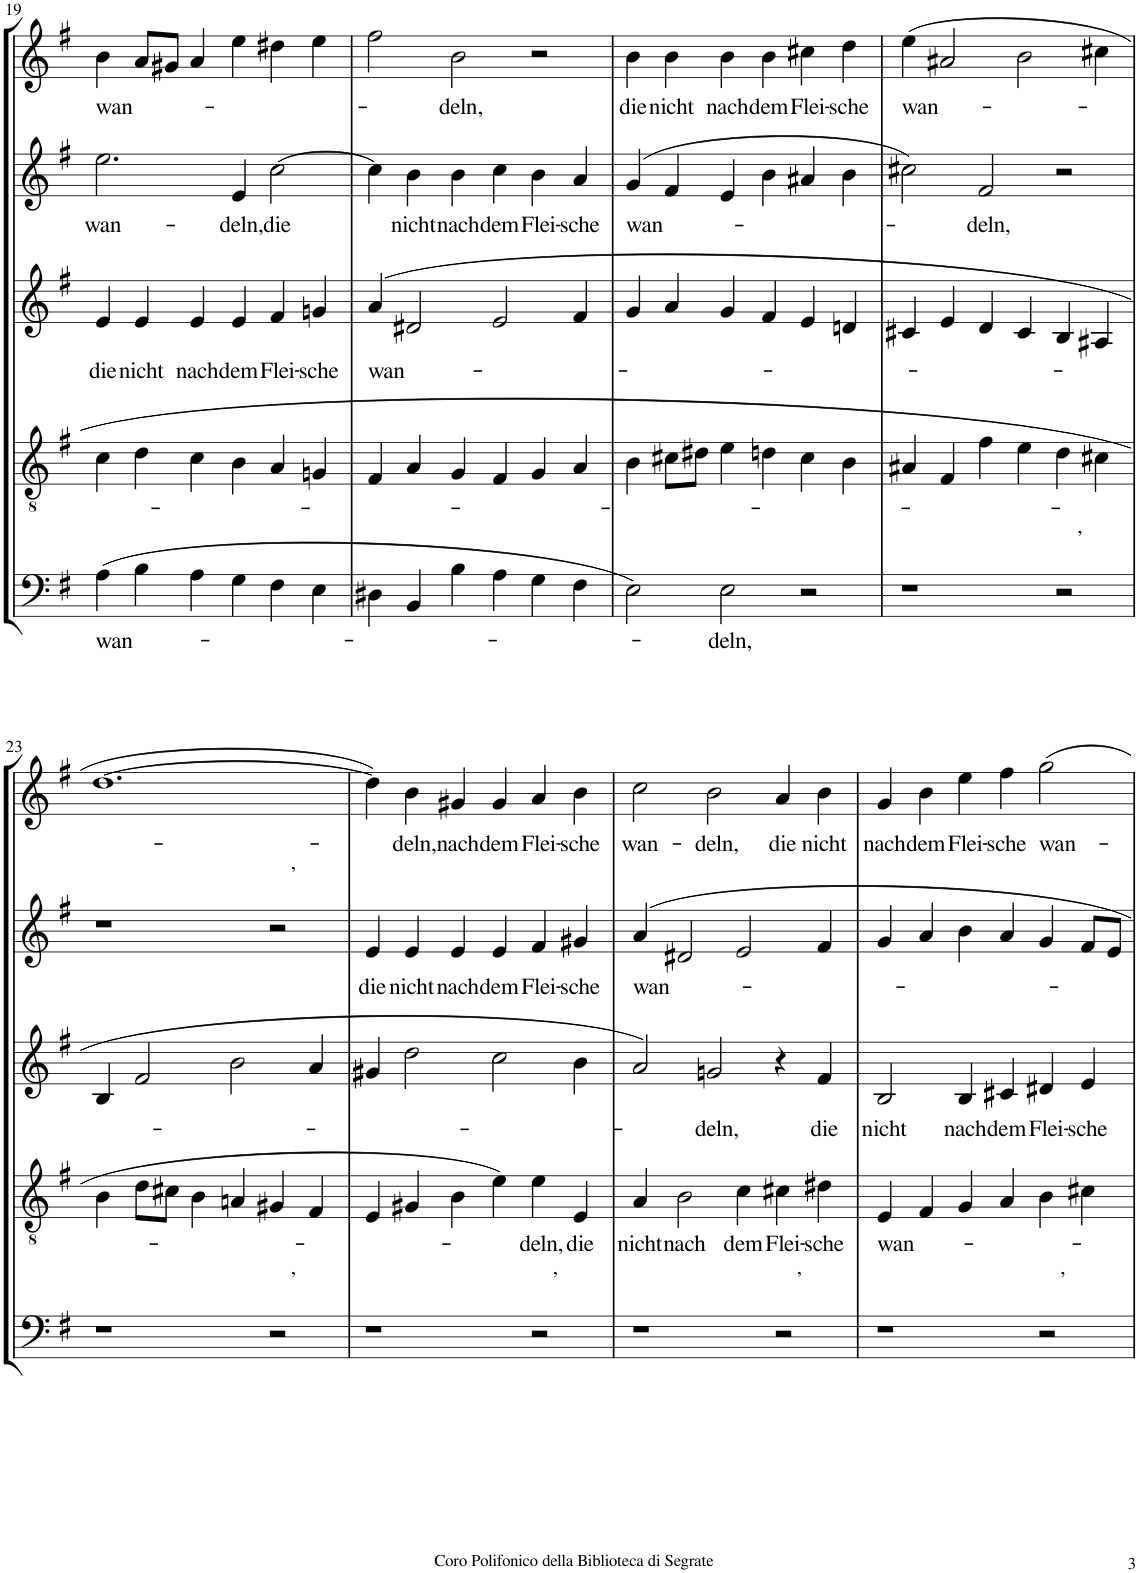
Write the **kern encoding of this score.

**kern	**text	**kern	**text	**kern	**text	**kern	**text	**kern	**text
*part5	*part5	*part4	*part4	*part3	*part3	*part2	*part2	*part1	*part1
*staff5	*staff5	*staff4	*staff4	*staff3	*staff3	*staff2	*staff2	*staff1	*staff1
*I"Bassi	*	*I"Tenori	*	*I"Contralti II	*	*I"Contralti I	*	*I"Soprani	*
!!LO:PB:g=z
*clefF4	*	*clefGv2	*	*clefG2	*	*clefG2	*	*clefG2	*
*	*	*	*	*	*	*	*	*Trd1c2	*
*k[f#]	*	*k[f#]	*	*k[f#]	*	*k[f#]	*	*k[f#]	*
*G:	*	*G:	*	*G:	*	*G:	*	*G:	*
*M3/2	*	*M3/2	*	*M3/2	*	*M3/2	*	*M3/2	*
=19	=19	=19	=19	=19	=19	=19	=19	=19	=19
!	!LO:LY:b	!	!	!	!LO:LY:b	!	!LO:LY:b	!	!LO:LY:b
(4A\	wan-	4c\	.	4e/	die	2.ee\	wan-	4b\	wan-
!	!	!	!	!	!LO:LY:b	!	!	!	!
4B\	.	4d\	.	4e/	nicht	.	.	8a/L	.
.	.	.	.	.	.	.	.	8g#X/J	.
!	!	!	!	!	!LO:LY:b	!	!	!	!
4A\	.	4c\	.	4e/	nach	.	.	4a/	.
!	!	!	!	!	!LO:LY:b	!	!LO:LY:b	!	!
4G\	.	4B\	.	4e/	dem	4e/	-deln,	4ee\	.
!	!	!	!	!	!LO:LY:b	!	!LO:LY:b	!	!
4F#\	.	4A/	.	4f#/	Flei-	[2cc\	die	4dd#X\	.
!	!	!	!	!	!LO:LY:b	!	!	!	!
4E\	.	4Gn/	.	4gn/	-sche	.	.	4ee\	.
=20	=20	=20	=20	=20	=20	=20	=20	=20	=20
!	!	!	!	!	!LO:LY:b	!	!	!	!
4D#X\	.	4F#/	.	(4a/	wan-	4cc\]	.	2ff#\	.
!	!	!	!	!	!	!	!LO:LY:b	!	!
4BB/	.	4A/	.	2d#X/	.	4b\	nicht	.	.
!	!	!	!	!	!	!	!LO:LY:b	!	!LO:LY:b
4B\	.	4G/	.	.	.	4b\	nach	2b\	-deln,
!	!	!	!	!	!	!	!LO:LY:b	!	!
4A\	.	4F#/	.	2e/	.	4cc\	dem	.	.
!	!	!	!	!	!	!	!LO:LY:b	!	!
4G\	.	4G/	.	.	.	4b\	Flei-	2r	.
!	!	!	!	!	!	!	!LO:LY:b	!	!
4F#\	.	4A/	.	4f#/	.	4a/	-sche	.	.
=21	=21	=21	=21	=21	=21	=21	=21	=21	=21
!	!	!	!	!	!	!	!LO:LY:b	!	!LO:LY:b
2E\)	.	4B\	.	4g/	.	(4g/	wan-	4b\	die
!	!	!	!	!	!	!	!	!	!LO:LY:b
.	.	8c#X\L	.	4a/	.	4f#/	.	4b\	nicht
.	.	8d#X\J	.	.	.	.	.	.	.
!	!LO:LY:b	!	!	!	!	!	!	!	!LO:LY:b
2E\	-deln,	4e\	.	4g/	.	4e/	.	4b\	nach
!	!	!	!	!	!	!	!	!	!LO:LY:b
.	.	4dn\	.	4f#/	.	4b\	.	4b\	dem
!	!	!	!	!	!	!	!	!	!LO:LY:b
2r	.	4c#\	.	4e/	.	4a#X/	.	4cc#X\	Flei-
!	!	!	!	!	!	!	!	!	!LO:LY:b
.	.	4B\	.	4dn/	.	4b\	.	4dd\	-sche
=22	=22	=22	=22	=22	=22	=22	=22	=22	=22
!	!	!	!	!	!	!	!	!	!LO:LY:b
1r	.	4A#X/	.	4c#X/	.	2cc#X\)	.	(4ee\	wan-
.	.	4F#/	.	4e/	.	.	.	2a#X/	.
!	!	!	!	!	!	!	!LO:LY:b	!	!
.	.	4f#\	.	4d/	.	2f#/	-deln,	.	.
.	.	4e\	.	4c#/	.	.	.	2b\	.
!LO:TX:a:t=,	!	!	!	!	!	!	!	!	!
2r	.	4d\	.	4B/	.	2r	.	.	.
.	.	4c#X\	.	4A#X/	.	.	.	4cc#X\	.
!!LO:LB:g=z
=23	=23	=23	=23	=23	=23	=23	=23	=23	=23
1r	.	4B\	.	4B/	.	1r	.	[1.dd	.
.	.	8d\L	.	2f#/	.	.	.	.	.
.	.	8c#X\J	.	.	.	.	.	.	.
.	.	4B\	.	.	.	.	.	.	.
.	.	4An/	.	2b\	.	.	.	.	.
!	!	!	!	!	!	!LO:TX:a:t=,	!	!	!
!LO:TX:a:t=,	!	!	!	!	!	!	!	!	!
2r	.	4G#X/	.	.	.	2r	.	.	.
.	.	4F#/	.	4a/	.	.	.	.	.
=24	=24	=24	=24	=24	=24	=24	=24	=24	=24
!	!	!	!	!	!	!	!LO:LY:b	!	!
1r	.	4E/	.	4g#X/	.	4e/	die	4dd\])	.
!	!	!	!	!	!	!	!LO:LY:b	!	!LO:LY:b
.	.	4G#X/	.	2dd\	.	4e/	nicht	4b\	-deln,
!	!	!	!	!	!	!	!LO:LY:b	!	!LO:LY:b
.	.	4B\	.	.	.	4e/	nach	4g#X/	nach
!	!	!	!	!	!	!	!LO:LY:b	!	!LO:LY:b
.	.	4e\	.	2cc\	.	4e/	dem	4g#/	dem
!LO:TX:a:t=,	!	!	!	!	!	!	!	!	!
!	!	!	!LO:LY:b	!	!	!	!LO:LY:b	!	!LO:LY:b
2r	.	4e\	-deln,	.	.	4f#/	Flei-	4a/	Flei-
!	!	!	!LO:LY:b	!	!	!	!LO:LY:b	!	!LO:LY:b
.	.	4E/	die	4b\	.	4g#X/	-sche	4b\	-sche
=25	=25	=25	=25	=25	=25	=25	=25	=25	=25
!	!	!	!LO:LY:b	!	!	!	!LO:LY:b	!	!LO:LY:b
1r	.	4A/	nicht	2a/)	.	4a/	wan-	2cc\	wan-
!	!	!	!LO:LY:b	!	!	!	!	!	!
.	.	2B\	nach	.	.	2d#X/	.	.	.
!	!	!	!	!	!LO:LY:b	!	!	!	!LO:LY:b
.	.	.	.	2gn/	-deln,	.	.	2b\	-deln,
!	!	!	!LO:LY:b	!	!	!	!	!	!
.	.	4c\	dem	.	.	2e/	.	.	.
!LO:TX:a:t=,	!	!	!	!	!	!	!	!	!
!	!	!	!LO:LY:b	!	!	!	!	!	!LO:LY:b
2r	.	4c#X\	Flei-	4r	.	.	.	4a/	die
!	!	!	!LO:LY:b	!	!LO:LY:b	!	!	!	!LO:LY:b
.	.	4d#X\	-sche	4f#/	die	4f#/	.	4b\	nicht
=26	=26	=26	=26	=26	=26	=26	=26	=26	=26
!	!	!	!LO:LY:b	!	!LO:LY:b	!	!	!	!LO:LY:b
1r	.	4E/	wan-	2B/	nicht	4g/	.	4g/	nach
!	!	!	!	!	!	!	!	!	!LO:LY:b
.	.	4F#/	.	.	.	4a/	.	4b\	dem
!	!	!	!	!	!LO:LY:b	!	!	!	!LO:LY:b
.	.	4G/	.	4B/	nach	4b\	.	4ee\	Flei-
!	!	!	!	!	!LO:LY:b	!	!	!	!LO:LY:b
.	.	4A/	.	4c#X/	dem	4a/	.	4ff#\	-sche
!LO:TX:a:t=,	!	!	!	!	!	!	!	!	!
!	!	!	!	!	!LO:LY:b	!	!	!	!LO:LY:b
2r	.	4B\	.	4d#X/	Flei-	4g/	.	2gg\	wan-
!	!	!	!	!	!LO:LY:b	!	!	!	!
.	.	4c#X\	.	4e/	-sche	8f#/L	.	.	.
.	.	.	.	.	.	8e/J	.	.	.
=	=	=	=	=	=	=	=	=	=
*-	*-	*-	*-	*-	*-	*-	*-	*-	*-
